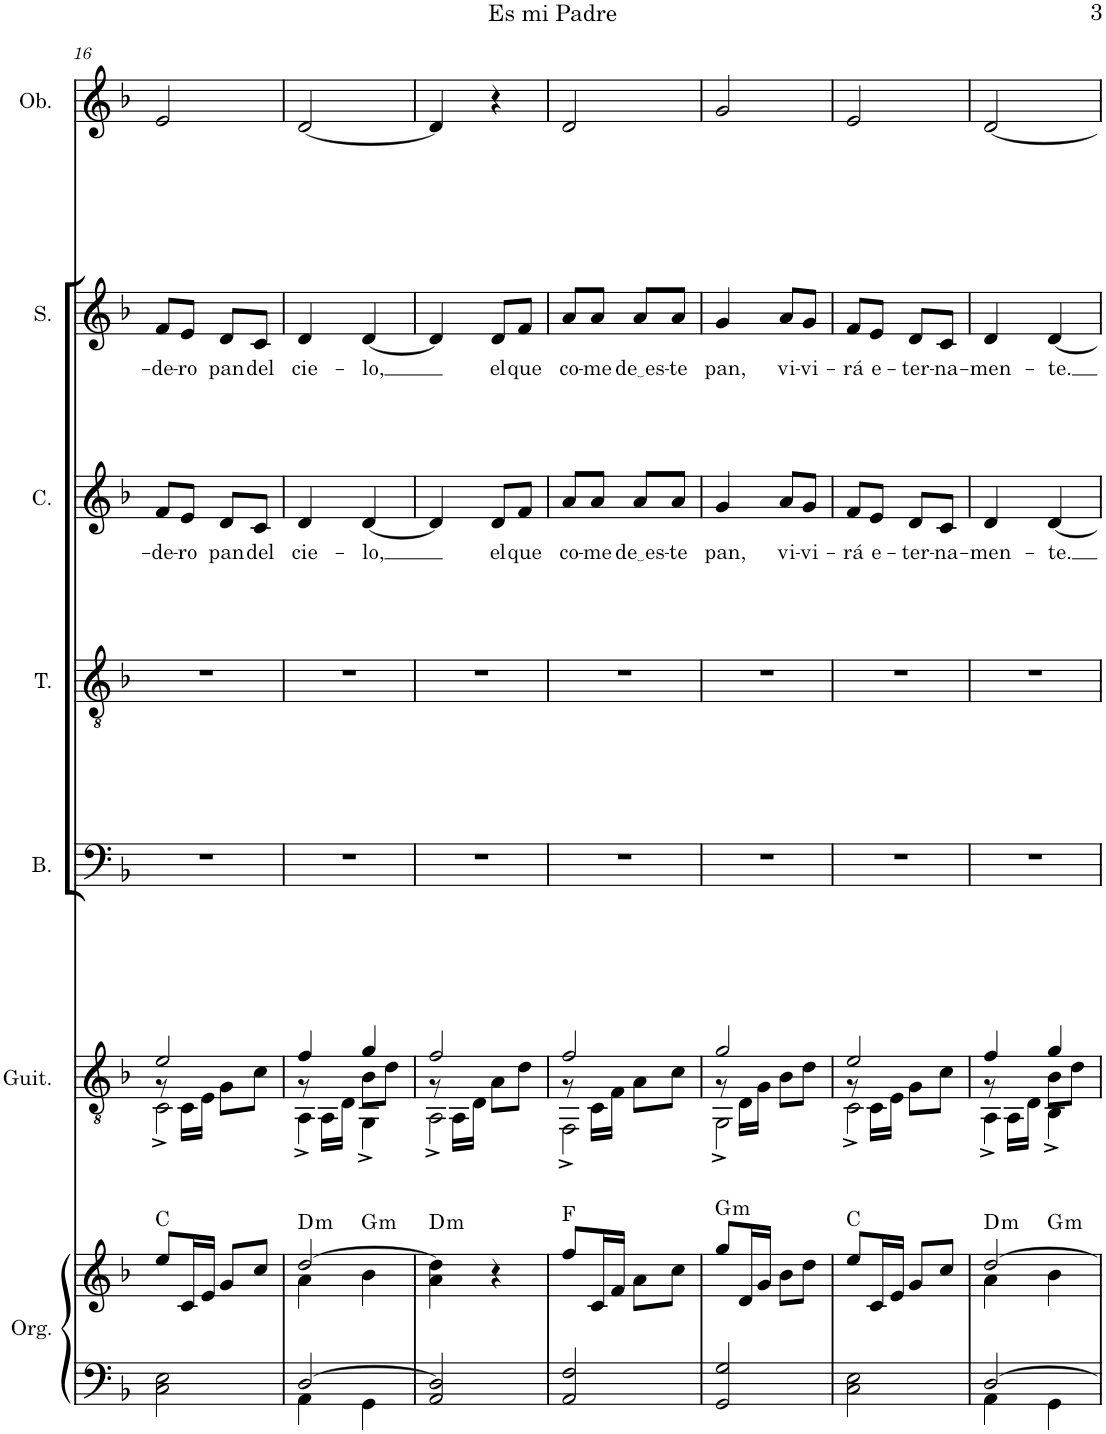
**kern	**kern	**harte	**kern	**harte	**kern	**kern	**kern	**text	**kern	**text	**kern
*part7	*part7	*part7	*part6	*part6	*part5	*part4	*part3	*part3	*part2	*part2	*part1
*staff8	*staff7	*	*staff6	*	*staff5	*staff4	*staff3	*staff3	*staff2	*staff2	*staff1
*I"Órgano	*	*	*I"Guitarra	*	*I"Bajo	*I"Tenor	*I"Contralto	*	*I"Soprano	*	*I"Oboe
*	*	*	*I'Guit.	*	*I'B.	*I'T.	*I'C.	*	*I'S.	*	*I'Ob.
!!LO:PB:g=z
*clefF4	*clefG2	*	*clefGv2	*	*clefF4	*clefGv2	*clefG2	*	*clefG2	*	*clefG2
*k[b-]	*k[b-]	*	*k[b-]	*	*k[b-]	*k[b-]	*k[b-]	*	*k[b-]	*	*k[b-]
*M2/4	*M2/4	*	*M2/4	*	*M2/4	*M2/4	*M2/4	*	*M2/4	*	*M2/4
=16	=16	=16	=16	=16	=16	=16	=16	=16	=16	=16	=16
*	*	*	*^	*	*	*	*	*	*	*	*
*	*	*	*	*^	*	*	*	*	*	*	*	*
!	!	!	!	!	!	!	!	!	!	!LO:LY:b	!	!LO:LY:b	!
2C\ 2E\	8ee/L	C:maj	2e/	8r	2C^\	C:maj	2r	2r	8f/L	-de-	8f/L	-de-	2e/
!	!	!	!	!	!	!	!	!	!	!LO:LY:b	!	!LO:LY:b	!
.	16c/L	.	.	16C\LL	.	.	.	.	8e/J	-ro	8e/J	-ro	.
.	16e/JJ	.	.	16E\JJ	.	.	.	.	.	.	.	.	.
!	!	!	!	!	!	!	!	!	!	!LO:LY:b	!	!LO:LY:b	!
.	8g/L	.	.	8G\L	.	.	.	.	8d/L	pan	8d/L	pan	.
!	!	!	!	!	!	!	!	!	!	!LO:LY:b	!	!LO:LY:b	!
.	8cc/J	.	.	8c\J	.	.	.	.	8c/J	del	8c/J	del	.
=17	=17	=17	=17	=17	=17	=17	=17	=17	=17	=17	=17	=17	=17
*^	*^	*	*	*	*	*	*	*	*	*	*	*	*
!	!	!	!	!LO:H:kt=m	!	!	!	!LO:H:kt=m	!	!	!	!LO:LY:b	!	!LO:LY:b	!
[2D/	4AA\	[2dd/	4a\	D:min	4f/	8r	4AA^\	D:min	2r	2r	4d/	cie-	4d/	cie-	[2d/
.	.	.	.	.	.	16AA\LL	.	.	.	.	.	.	.	.	.
.	.	.	.	.	.	16D\JJ	.	.	.	.	.	.	.	.	.
!	!	!	!	!LO:H:kt=m	!	!	!	!LO:H:kt=m	!	!	!	!LO:LY:b	!	!LO:LY:b	!
.	4GG\	.	4b-\	G:min	4g/	8B-\L	4GG^\	G:min	.	.	[4d/	-lo,	[4d/	-lo,	.
.	.	.	.	.	.	8d\J	.	.	.	.	.	.	.	.	.
*v	*v	*	*	*	*	*	*	*	*	*	*	*	*	*	*
*	*v	*v	*	*	*	*	*	*	*	*	*	*	*	*
=18	=18	=18	=18	=18	=18	=18	=18	=18	=18	=18	=18	=18	=18
!	!	!LO:H:kt=m	!	!	!	!LO:H:kt=m	!	!	!	!	!	!	!
2AA/ 2D/]	4a\ 4dd\]	D:min	2f/	8r	2AA^\	D:min	2r	2r	4d/]	.	4d/]	.	4d/]
.	.	.	.	16AA\LL	.	.	.	.	.	.	.	.	.
.	.	.	.	16D\JJ	.	.	.	.	.	.	.	.	.
!	!	!	!	!	!	!	!	!	!	!LO:LY:b	!	!LO:LY:b	!
.	4r	.	.	8A\L	.	.	.	.	8d/L	el	8d/L	el	4r
!	!	!	!	!	!	!	!	!	!	!LO:LY:b	!	!LO:LY:b	!
.	.	.	.	8d\J	.	.	.	.	8f/J	que	8f/J	que	.
=19	=19	=19	=19	=19	=19	=19	=19	=19	=19	=19	=19	=19	=19
!	!	!	!	!	!	!	!	!	!	!LO:LY:b	!	!LO:LY:b	!
2AA/ 2F/	8ff/L	F:maj	2f/	8r	2FF^\	F:maj	2r	2r	8a/L	co-	8a/L	co-	2d/
!	!	!	!	!	!	!	!	!	!	!LO:LY:b	!	!LO:LY:b	!
.	16c/L	.	.	16C\LL	.	.	.	.	8a/J	-me	8a/J	-me	.
.	16f/JJ	.	.	16F\JJ	.	.	.	.	.	.	.	.	.
!	!	!	!	!	!	!	!	!	!	!LO:LY:b	!	!LO:LY:b	!
.	8a\L	.	.	8A\L	.	.	.	.	8a/L	de es	8a/L	de es	.
!	!	!	!	!	!	!	!	!	!	!LO:LY:b	!	!LO:LY:b	!
.	8cc\J	.	.	8c\J	.	.	.	.	8a/J	-te	8a/J	-te	.
=20	=20	=20	=20	=20	=20	=20	=20	=20	=20	=20	=20	=20	=20
!	!	!LO:H:kt=m	!	!	!	!LO:H:kt=m	!	!	!	!LO:LY:b	!	!LO:LY:b	!
2GG/ 2G/	8gg/L	G:min	2g/	8r	2GG^\	G:min	2r	2r	4g/	pan,	4g/	pan,	2g/
.	16d/L	.	.	16D\LL	.	.	.	.	.	.	.	.	.
.	16g/JJ	.	.	16G\JJ	.	.	.	.	.	.	.	.	.
!	!	!	!	!	!	!	!	!	!	!LO:LY:b	!	!LO:LY:b	!
.	8b-\L	.	.	8B-\L	.	.	.	.	8a/L	vi-	8a/L	vi-	.
!	!	!	!	!	!	!	!	!	!	!LO:LY:b	!	!LO:LY:b	!
.	8dd\J	.	.	8d\J	.	.	.	.	8g/J	-vi-	8g/J	-vi-	.
=21	=21	=21	=21	=21	=21	=21	=21	=21	=21	=21	=21	=21	=21
!	!	!	!	!	!	!	!	!	!	!LO:LY:b	!	!LO:LY:b	!
2C\ 2E\	8ee/L	C:maj	2e/	8r	2C^\	C:maj	2r	2r	8f/L	-rá	8f/L	-rá	2e/
!	!	!	!	!	!	!	!	!	!	!LO:LY:b	!	!LO:LY:b	!
.	16c/L	.	.	16C\LL	.	.	.	.	8e/J	e-	8e/J	e-	.
.	16e/JJ	.	.	16E\JJ	.	.	.	.	.	.	.	.	.
!	!	!	!	!	!	!	!	!	!	!LO:LY:b	!	!LO:LY:b	!
.	8g/L	.	.	8G\L	.	.	.	.	8d/L	-ter-	8d/L	-ter-	.
!	!	!	!	!	!	!	!	!	!	!LO:LY:b	!	!LO:LY:b	!
.	8cc/J	.	.	8c\J	.	.	.	.	8c/J	-na-	8c/J	-na-	.
=22	=22	=22	=22	=22	=22	=22	=22	=22	=22	=22	=22	=22	=22
*^	*^	*	*	*	*	*	*	*	*	*	*	*	*
!	!	!	!	!LO:H:kt=m	!	!	!	!LO:H:kt=m	!	!	!	!LO:LY:b	!	!LO:LY:b	!
[2D/	4AA\	[2dd/	4a\	D:min	4f/	8r	4AA^\	D:min	2r	2r	4d/	-men-	4d/	-men-	[2d/
.	.	.	.	.	.	16AA\LL	.	.	.	.	.	.	.	.	.
.	.	.	.	.	.	16D\JJ	.	.	.	.	.	.	.	.	.
!	!	!	!	!LO:H:kt=m	!	!	!	!LO:H:kt=m	!	!	!	!LO:LY:b	!	!LO:LY:b	!
.	4GG\	.	4b-\	G:min	4g/	8B-\L	4BB-^\	G:min	.	.	[4d/	-te.	[4d/	-te.	.
.	.	.	.	.	.	8d\J	.	.	.	.	.	.	.	.	.
*v	*v	*	*	*	*v	*v	*v	*	*	*	*	*	*	*	*
*	*v	*v	*	*	*	*	*	*	*	*	*	*
=	=	=	=	=	=	=	=	=	=	=	=
*-	*-	*-	*-	*-	*-	*-	*-	*-	*-	*-	*-
